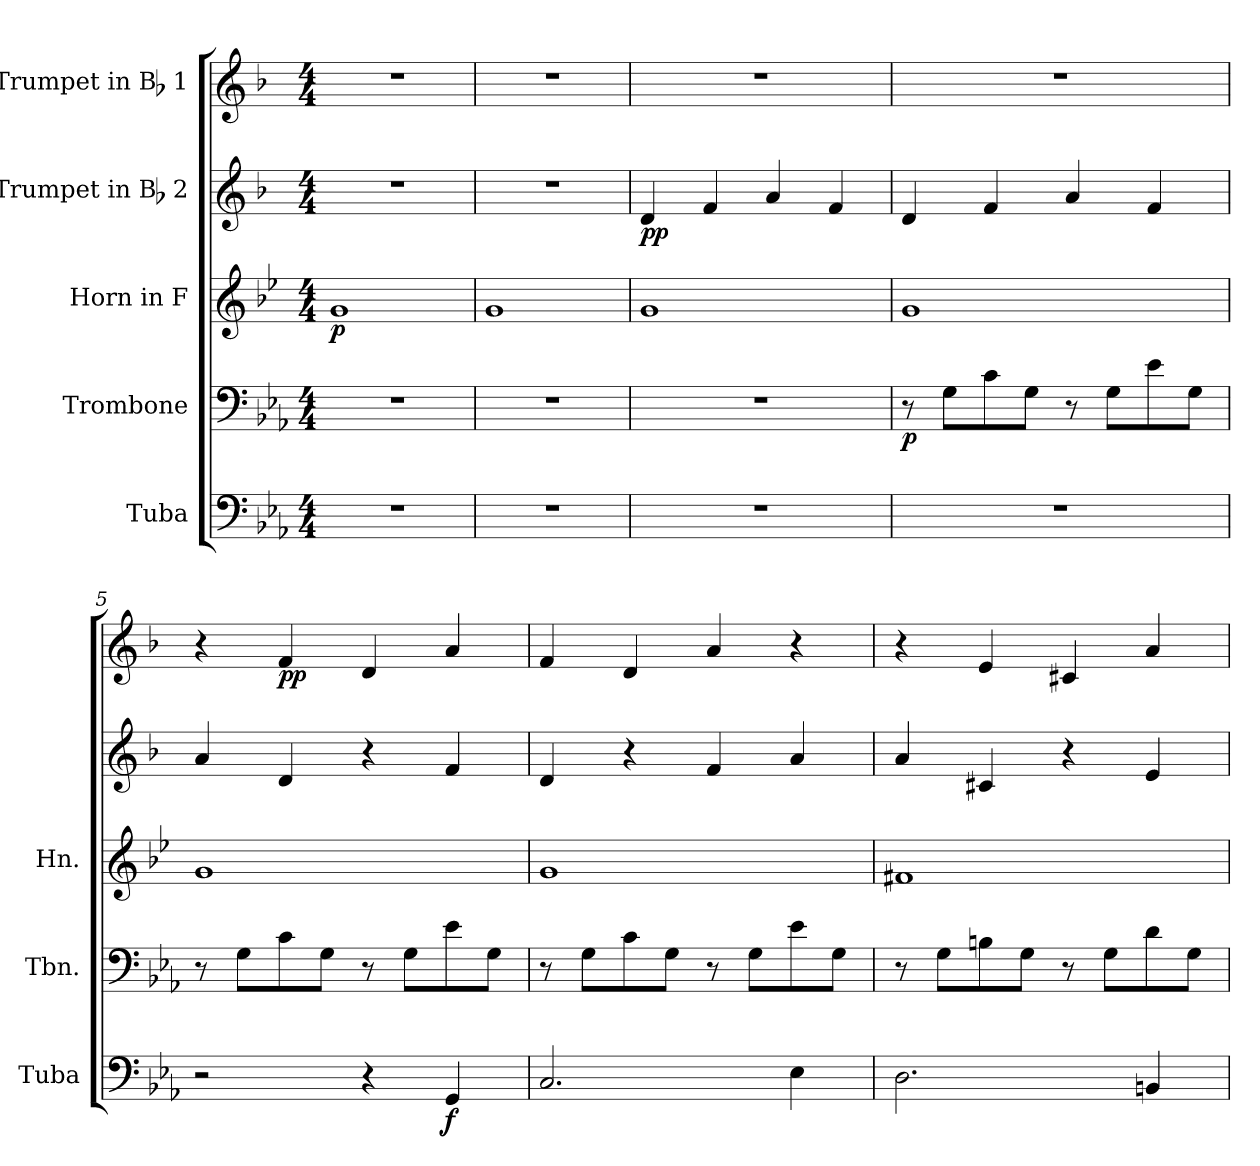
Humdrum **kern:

**kern	**dynam	**kern	**dynam	**kern	**dynam	**kern	**dynam	**kern	**dynam
*part5	*part5	*part4	*part4	*part3	*part3	*part2	*part2	*part1	*part1
*staff5	*staff5	*staff4	*staff4	*staff3	*staff3	*staff2	*staff2	*staff1	*staff1
*I"Tuba	*	*I"Trombone	*	*I"Horn in F	*	*I"Trumpet in Bb 2	*	*I"Trumpet in Bb 1	*
*I'Tuba	*	*I'Tbn.	*	*I'Hn.	*	*	*	*	*
*clefF4	*	*clefF4	*	*clefG2	*	*clefG2	*	*clefG2	*
*	*	*	*	*ITrd4c7	*	*ITrd1c2	*	*ITrd1c2	*
*k[b-e-a-]	*	*k[b-e-a-]	*	*k[b-e-a-]	*	*k[b-e-a-]	*	*k[b-e-a-]	*
*c:	*	*c:	*	*c:	*	*c:	*	*c:	*
*M4/4	*	*M4/4	*	*M4/4	*	*M4/4	*	*M4/4	*
*MM120	*	*MM120	*	*MM120	*	*MM120	*	*MM120	*
=1	=1	=1	=1	=1	=1	=1	=1	=1	=1
!	!	!	!	!	!LO:DY:b	!	!	!	!
1r	.	1r	.	1c	p	1r	.	1r	.
=2	=2	=2	=2	=2	=2	=2	=2	=2	=2
1r	.	1r	.	1c	.	1r	.	1r	.
=3	=3	=3	=3	=3	=3	=3	=3	=3	=3
!	!	!	!	!	!	!	!LO:DY:b	!	!
1r	.	1r	.	1c	.	4c/	pp	1r	.
.	.	.	.	.	.	4e-/	.	.	.
.	.	.	.	.	.	4g/	.	.	.
.	.	.	.	.	.	4e-/	.	.	.
=4	=4	=4	=4	=4	=4	=4	=4	=4	=4
!	!	!	!LO:DY:b	!	!	!	!	!	!
1r	.	8r	p	1c	.	4c/	.	1r	.
.	.	8G\L	.	.	.	.	.	.	.
.	.	8c\	.	.	.	4e-/	.	.	.
.	.	8G\J	.	.	.	.	.	.	.
.	.	8r	.	.	.	4g/	.	.	.
.	.	8G\L	.	.	.	.	.	.	.
.	.	8e-\	.	.	.	4e-/	.	.	.
.	.	8G\J	.	.	.	.	.	.	.
=5	=5	=5	=5	=5	=5	=5	=5	=5	=5
2r	.	8r	.	1c	.	4g/	.	4r	.
.	.	8G\L	.	.	.	.	.	.	.
!	!	!	!	!	!	!	!	!	!LO:DY:b
.	.	8c\	.	.	.	4c/	.	4e-/	pp
.	.	8G\J	.	.	.	.	.	.	.
4r	.	8r	.	.	.	4r	.	4c/	.
.	.	8G\L	.	.	.	.	.	.	.
!	!LO:DY:b	!	!	!	!	!	!	!	!
4GG/	f	8e-\	.	.	.	4e-/	.	4g/	.
.	.	8G\J	.	.	.	.	.	.	.
!!LO:LB:g=z
=6	=6	=6	=6	=6	=6	=6	=6	=6	=6
2.C/	.	8r	.	1c	.	4c/	.	4e-/	.
.	.	8G\L	.	.	.	.	.	.	.
.	.	8c\	.	.	.	4r	.	4c/	.
.	.	8G\J	.	.	.	.	.	.	.
.	.	8r	.	.	.	4e-/	.	4g/	.
.	.	8G\L	.	.	.	.	.	.	.
4E-\	.	8e-\	.	.	.	4g/	.	4r	.
.	.	8G\J	.	.	.	.	.	.	.
=7	=7	=7	=7	=7	=7	=7	=7	=7	=7
2.D\	.	8r	.	1Bn	.	4g/	.	4r	.
.	.	8G\L	.	.	.	.	.	.	.
.	.	8Bn\	.	.	.	4Bn/	.	4d/	.
.	.	8G\J	.	.	.	.	.	.	.
.	.	8r	.	.	.	4r	.	4Bn/	.
.	.	8G\L	.	.	.	.	.	.	.
4BBn/	.	8d\	.	.	.	4d/	.	4g/	.
.	.	8G\J	.	.	.	.	.	.	.
=	=	=	=	=	=	=	=	=	=
*-	*-	*-	*-	*-	*-	*-	*-	*-	*-
